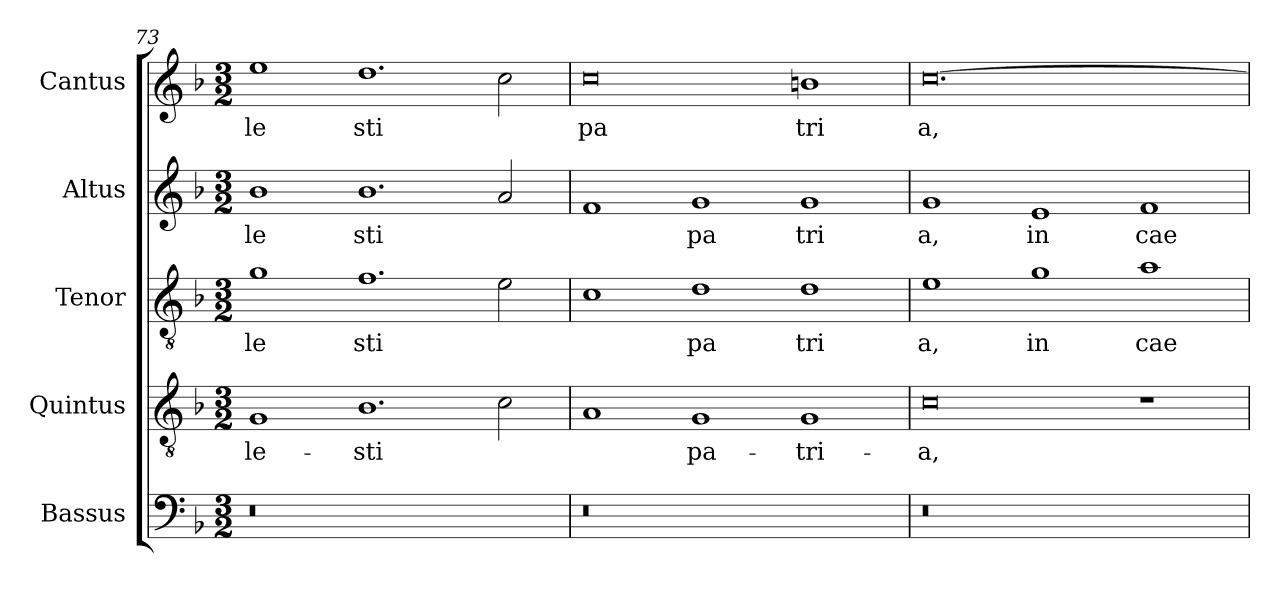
**kern	**kern	**text	**kern	**text	**kern	**text	**kern	**text
*part5	*part4	*part4	*part3	*part3	*part2	*part2	*part1	*part1
*staff5	*staff4	*staff4	*staff3	*staff3	*staff2	*staff2	*staff1	*staff1
*I"Bassus	*I"Quintus	*	*I"Tenor	*	*I"Altus	*	*I"Cantus	*
*clefF4	*clefGv2	*	*clefGv2	*	*clefG2	*	*clefG2	*
*k[b-]	*k[b-]	*	*k[b-]	*	*k[b-]	*	*k[b-]	*
*F:	*F:	*	*F:	*	*F:	*	*F:	*
*M3/2	*M3/2	*	*M3/2	*	*M3/2	*	*M3/2	*
=73	=73	=73	=73	=73	=73	=73	=73	=73
!	!	!LO:LY:b:cj	!	!LO:LY:b:cj	!	!LO:LY:b:cj	!	!LO:LY:b:cj
0.r	1G	-le-	1g	le	1b-	le	1ee	le
!	!	!LO:LY:b:cj	!	!LO:LY:b:cj	!	!LO:LY:b:cj	!	!LO:LY:b:cj
.	1.B-	-sti	1.f	sti	1.b-	sti	1.dd	sti
.	2c\	.	2e\	.	2a/	.	2cc\	.
=74	=74	=74	=74	=74	=74	=74	=74	=74
!	!	!	!	!	!	!	!	!LO:LY:b:cj
0.r	1A	.	1c	.	1f	.	0cc	pa
!	!	!LO:LY:b:cj	!	!LO:LY:b:cj	!	!LO:LY:b:cj	!	!
.	1G	pa-	1d	pa	1g	pa	.	.
!	!	!LO:LY:b:cj	!	!LO:LY:b:cj	!	!LO:LY:b:cj	!	!LO:LY:b:cj
.	1G	-tri-	1d	tri	1g	tri	1b	tri
=75	=75	=75	=75	=75	=75	=75	=75	=75
!	!	!LO:LY:b:cj	!	!LO:LY:b:cj	!	!LO:LY:b:cj	!	!LO:LY:b:cj
0.r	0c	-a,	1e	a,	1g	a,	[>0.cc	a,
!	!	!	!	!LO:LY:b:cj	!	!LO:LY:b:cj	!	!
.	.	.	1g	in	1e	in	.	.
!	!	!	!	!LO:LY:b:cj	!	!LO:LY:b:cj	!	!
.	1r	.	1a	cae	1f	cae	.	.
=	=	=	=	=	=	=	=	=
*-	*-	*-	*-	*-	*-	*-	*-	*-
